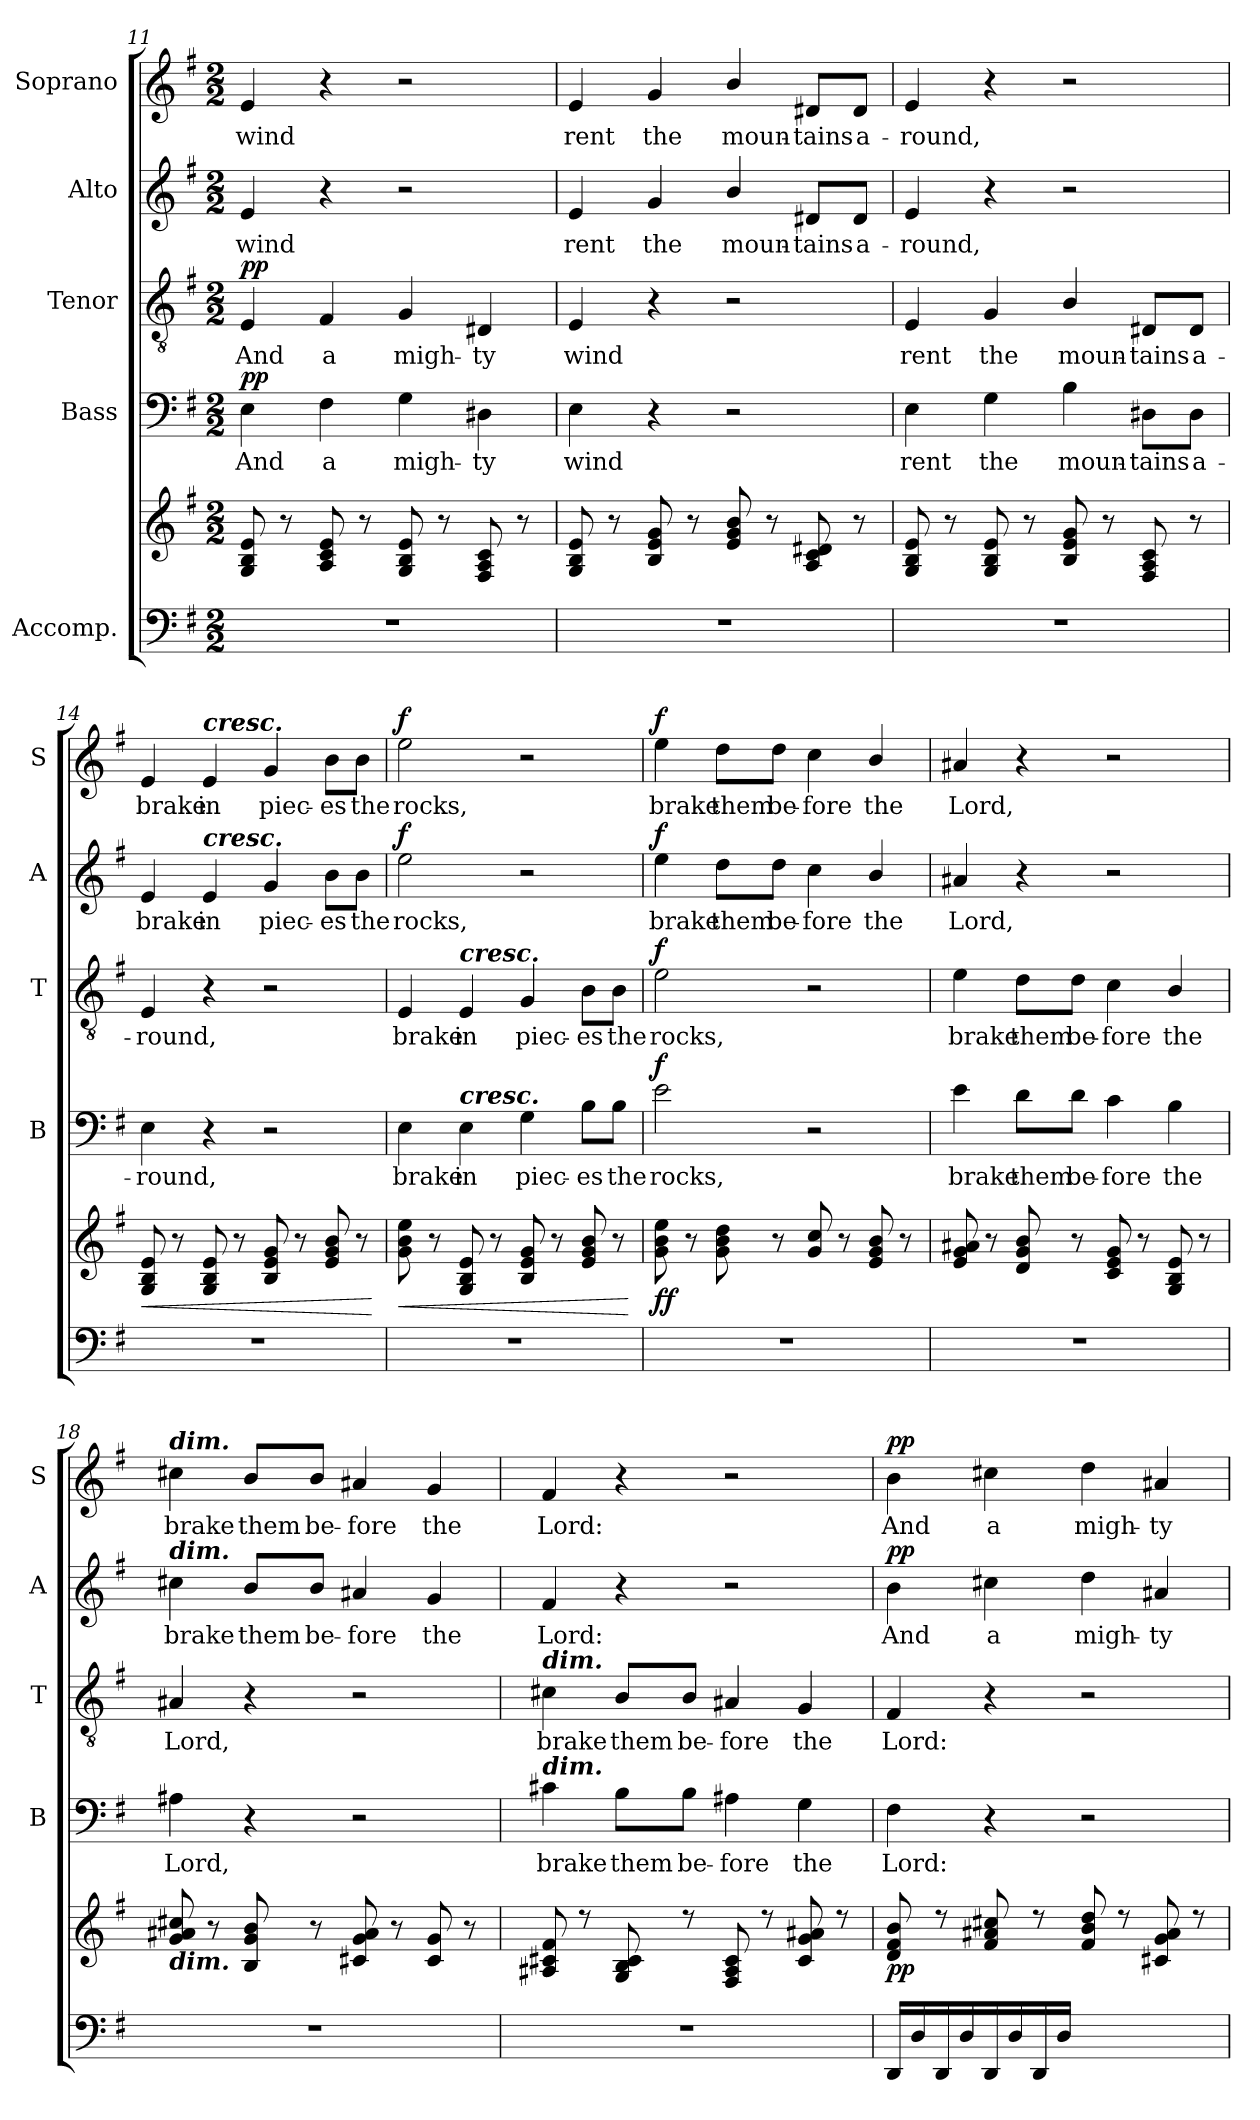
**kern	**kern	**dynam	**kern	**text	**dynam	**kern	**text	**dynam	**kern	**text	**dynam	**kern	**text	**dynam
*part5	*part5	*part5	*part4	*part4	*part4	*part3	*part3	*part3	*part2	*part2	*part2	*part1	*part1	*part1
*staff6	*staff5	*staff5/6	*staff4	*staff4	*staff4	*staff3	*staff3	*staff3	*staff2	*staff2	*staff2	*staff1	*staff1	*staff1
*I"Accomp.	*	*	*I"Bass	*	*	*I"Tenor	*	*	*I"Alto	*	*	*I"Soprano	*	*
*	*	*	*I'B	*	*	*I'T	*	*	*I'A	*	*	*I'S	*	*
*clefF4	*clefG2	*	*clefF4	*	*	*clefGv2	*	*	*clefG2	*	*	*clefG2	*	*
*k[f#]	*k[f#]	*	*k[f#]	*	*	*k[f#]	*	*	*k[f#]	*	*	*k[f#]	*	*
*G:	*G:	*	*G:	*	*	*G:	*	*	*G:	*	*	*G:	*	*
*M2/2	*M2/2	*	*M2/2	*	*	*M2/2	*	*	*M2/2	*	*	*M2/2	*	*
=11	=11	=11	=11	=11	=11	=11	=11	=11	=11	=11	=11	=11	=11	=11
!	!	!	!	!LO:LY:b	!LO:DY:b	!	!LO:LY:b	!LO:DY:b	!	!LO:LY:b	!	!	!LO:LY:b	!
1r	8G/ 8B/ 8e/	.	4E\	And	pp	4E/	And	pp	4e/	wind	.	4e/	wind	.
.	8r	.	.	.	.	.	.	.	.	.	.	.	.	.
!	!	!	!	!LO:LY:b	!	!	!LO:LY:b	!	!	!	!	!	!	!
.	8A/ 8c/ 8e/	.	4F#\	a	.	4F#/	a	.	4r	.	.	4r	.	.
.	8r	.	.	.	.	.	.	.	.	.	.	.	.	.
!	!	!	!	!LO:LY:b	!	!	!LO:LY:b	!	!	!	!	!	!	!
.	8G/ 8B/ 8e/	.	4G\	migh-	.	4G/	migh-	.	2r	.	.	2r	.	.
.	8r	.	.	.	.	.	.	.	.	.	.	.	.	.
!	!	!	!	!LO:LY:b	!	!	!LO:LY:b	!	!	!	!	!	!	!
.	8F#/ 8A/ 8c/	.	4D#X\	-ty	.	4D#X/	-ty	.	.	.	.	.	.	.
.	8r	.	.	.	.	.	.	.	.	.	.	.	.	.
=12	=12	=12	=12	=12	=12	=12	=12	=12	=12	=12	=12	=12	=12	=12
!	!	!	!	!LO:LY:b	!	!	!LO:LY:b	!	!	!LO:LY:b	!	!	!LO:LY:b	!
1r	8G/ 8B/ 8e/	.	4E\	wind	.	4E/	wind	.	4e/	rent	.	4e/	rent	.
.	8r	.	.	.	.	.	.	.	.	.	.	.	.	.
!	!	!	!	!	!	!	!	!	!	!LO:LY:b	!	!	!LO:LY:b	!
.	8B/ 8e/ 8g/	.	4r	.	.	4r	.	.	4g/	the	.	4g/	the	.
.	8r	.	.	.	.	.	.	.	.	.	.	.	.	.
!	!	!	!	!	!	!	!	!	!	!LO:LY:b	!	!	!LO:LY:b	!
.	8e/ 8g/ 8b/	.	2r	.	.	2r	.	.	4b/	moun-	.	4b/	moun-	.
.	8r	.	.	.	.	.	.	.	.	.	.	.	.	.
!	!	!	!	!	!	!	!	!	!	!LO:LY:b	!	!	!LO:LY:b	!
.	8A/ 8c/ 8d#/	.	.	.	.	.	.	.	8d#X/L	-tains	.	8d#X/L	-tains	.
!	!	!	!	!	!	!	!	!	!	!LO:LY:b	!	!	!LO:LY:b	!
.	8r	.	.	.	.	.	.	.	8d#/J	a-	.	8d#/J	a-	.
=13	=13	=13	=13	=13	=13	=13	=13	=13	=13	=13	=13	=13	=13	=13
!	!	!	!	!LO:LY:b	!	!	!LO:LY:b	!	!	!LO:LY:b	!	!	!LO:LY:b	!
1r	8G/ 8B/ 8e/	.	4E\	rent	.	4E/	rent	.	4e/	-round,	.	4e/	-round,	.
.	8r	.	.	.	.	.	.	.	.	.	.	.	.	.
!	!	!	!	!LO:LY:b	!	!	!LO:LY:b	!	!	!	!	!	!	!
.	8G/ 8B/ 8e/	.	4G\	the	.	4G/	the	.	4r	.	.	4r	.	.
.	8r	.	.	.	.	.	.	.	.	.	.	.	.	.
!	!	!	!	!LO:LY:b	!	!	!LO:LY:b	!	!	!	!	!	!	!
.	8B/ 8e/ 8g/	.	4B\	moun-	.	4B/	moun-	.	2r	.	.	2r	.	.
.	8r	.	.	.	.	.	.	.	.	.	.	.	.	.
!	!	!	!	!LO:LY:b	!	!	!LO:LY:b	!	!	!	!	!	!	!
.	8F#/ 8A/ 8c/	.	8D#X\L	-tains	.	8D#X/L	-tains	.	.	.	.	.	.	.
!	!	!	!	!LO:LY:b	!	!	!LO:LY:b	!	!	!	!	!	!	!
.	8r	.	8D#\J	a-	.	8D#/J	a-	.	.	.	.	.	.	.
=14	=14	=14	=14	=14	=14	=14	=14	=14	=14	=14	=14	=14	=14	=14
!	!	!LO:HP:b	!	!LO:LY:b	!	!	!LO:LY:b	!	!	!LO:LY:b	!	!	!LO:LY:b	!
1r	8G/ 8B/ 8e/	<	4E\	-round,	.	4E/	-round,	.	4e/	brake	.	4e/	brake	.
.	8r	.	.	.	.	.	.	.	.	.	.	.	.	.
!	!	!	!	!	!	!	!	!	!	!	!	!LO:TX:a:Bi:t=cresc.	!	!
!	!	!	!	!	!	!	!	!	!LO:TX:a:Bi:t=cresc.	!	!	!	!	!
!	!	!	!	!	!	!	!	!	!	!LO:LY:b	!	!	!LO:LY:b	!
.	8G/ 8B/ 8e/	.	4r	.	.	4r	.	.	4e/	in	.	4e/	in	.
.	8r	.	.	.	.	.	.	.	.	.	.	.	.	.
!	!	!	!	!	!	!	!	!	!	!LO:LY:b	!	!	!LO:LY:b	!
.	8B/ 8e/ 8g/	.	2r	.	.	2r	.	.	4g/	piec-	.	4g/	piec-	.
.	8r	.	.	.	.	.	.	.	.	.	.	.	.	.
!	!	!	!	!	!	!	!	!	!	!LO:LY:b	!	!	!LO:LY:b	!
.	8e/ 8g/ 8b/	.	.	.	.	.	.	.	8b\L	-es	.	8b\L	-es	.
!	!	!	!	!	!	!	!	!	!	!LO:LY:b	!	!	!LO:LY:b	!
.	8r	.	.	.	.	.	.	.	8b\J	the	.	8b\J	the	.
.	.	[	.	.	.	.	.	.	.	.	.	.	.	.
!!LO:LB:g=z
=15	=15	=15	=15	=15	=15	=15	=15	=15	=15	=15	=15	=15	=15	=15
!	!	!LO:HP:b	!	!LO:LY:b	!	!	!LO:LY:b	!	!	!LO:LY:b	!LO:DY:b	!	!LO:LY:b	!LO:DY:b
1r	8g\ 8b\ 8ee\	<	4E\	brake	.	4E/	brake	.	2ee\	rocks,	f	2ee\	rocks,	f
.	8r	.	.	.	.	.	.	.	.	.	.	.	.	.
!	!	!	!	!	!	!LO:TX:a:Bi:t=cresc.	!	!	!	!	!	!	!	!
!	!	!	!LO:TX:a:Bi:t=cresc.	!	!	!	!	!	!	!	!	!	!	!
!	!	!	!	!LO:LY:b	!	!	!LO:LY:b	!	!	!	!	!	!	!
.	8G/ 8B/ 8e/	.	4E\	in	.	4E/	in	.	.	.	.	.	.	.
.	8r	.	.	.	.	.	.	.	.	.	.	.	.	.
!	!	!	!	!LO:LY:b	!	!	!LO:LY:b	!	!	!	!	!	!	!
.	8B/ 8e/ 8g/	.	4G\	piec-	.	4G/	piec-	.	2r	.	.	2r	.	.
.	8r	.	.	.	.	.	.	.	.	.	.	.	.	.
!	!	!	!	!LO:LY:b	!	!	!LO:LY:b	!	!	!	!	!	!	!
.	8e/ 8g/ 8b/	.	8B\L	-es	.	8B\L	-es	.	.	.	.	.	.	.
!	!	!	!	!LO:LY:b	!	!	!LO:LY:b	!	!	!	!	!	!	!
.	8r	.	8B\J	the	.	8B\J	the	.	.	.	.	.	.	.
.	.	[	.	.	.	.	.	.	.	.	.	.	.	.
=16	=16	=16	=16	=16	=16	=16	=16	=16	=16	=16	=16	=16	=16	=16
!	!	!LO:DY:b	!	!LO:LY:b	!LO:DY:b	!	!LO:LY:b	!LO:DY:b	!	!LO:LY:b	!LO:DY:b	!	!LO:LY:b	!LO:DY:b
1r	8g\ 8b\ 8ee\	ff	2e\	rocks,	f	2e\	rocks,	f	4ee\	brake	f	4ee\	brake	f
.	8r	.	.	.	.	.	.	.	.	.	.	.	.	.
!	!	!	!	!	!	!	!	!	!	!LO:LY:b	!	!	!LO:LY:b	!
.	8g\ 8b\ 8dd\	.	.	.	.	.	.	.	8dd\L	them	.	8dd\L	them	.
!	!	!	!	!	!	!	!	!	!	!LO:LY:b	!	!	!LO:LY:b	!
.	8r	.	.	.	.	.	.	.	8dd\J	be-	.	8dd\J	be-	.
!	!	!	!	!	!	!	!	!	!	!LO:LY:b	!	!	!LO:LY:b	!
.	8g/ 8cc/	.	2r	.	.	2r	.	.	4cc\	-fore	.	4cc\	-fore	.
.	8r	.	.	.	.	.	.	.	.	.	.	.	.	.
!	!	!	!	!	!	!	!	!	!	!LO:LY:b	!	!	!LO:LY:b	!
.	8e/ 8g/ 8b/	.	.	.	.	.	.	.	4b/	the	.	4b/	the	.
.	8r	.	.	.	.	.	.	.	.	.	.	.	.	.
=17	=17	=17	=17	=17	=17	=17	=17	=17	=17	=17	=17	=17	=17	=17
!	!	!	!	!LO:LY:b	!	!	!LO:LY:b	!	!	!LO:LY:b	!	!	!LO:LY:b	!
1r	8e/ 8g/ 8a#/	.	4e\	brake	.	4e\	brake	.	4a#X/	Lord,	.	4a#X/	Lord,	.
.	8r	.	.	.	.	.	.	.	.	.	.	.	.	.
!	!	!	!	!LO:LY:b	!	!	!LO:LY:b	!	!	!	!	!	!	!
.	8d/ 8g/ 8b/	.	8d\L	them	.	8d\L	them	.	4r	.	.	4r	.	.
!	!	!	!	!LO:LY:b	!	!	!LO:LY:b	!	!	!	!	!	!	!
.	8r	.	8d\J	be-	.	8d\J	be-	.	.	.	.	.	.	.
!	!	!	!	!LO:LY:b	!	!	!LO:LY:b	!	!	!	!	!	!	!
.	8c/ 8e/ 8g/	.	4c\	-fore	.	4c\	-fore	.	2r	.	.	2r	.	.
.	8r	.	.	.	.	.	.	.	.	.	.	.	.	.
!	!	!	!	!LO:LY:b	!	!	!LO:LY:b	!	!	!	!	!	!	!
.	8G/ 8B/ 8e/	.	4B\	the	.	4B/	the	.	.	.	.	.	.	.
.	8r	.	.	.	.	.	.	.	.	.	.	.	.	.
=18	=18	=18	=18	=18	=18	=18	=18	=18	=18	=18	=18	=18	=18	=18
!	!	!	!	!	!	!	!	!	!	!	!	!LO:TX:a:Bi:t=dim.	!	!
!	!	!	!	!	!	!	!	!	!LO:TX:a:Bi:t=dim.	!	!	!	!	!
!	!LO:TX:b:Bi:t=dim.	!	!	!	!	!	!	!	!	!	!	!	!	!
!	!	!	!	!LO:LY:b	!	!	!LO:LY:b	!	!	!LO:LY:b	!	!	!LO:LY:b	!
1r	8g/ 8a#/ 8cc#/	.	4A#X\	Lord,	.	4A#X/	Lord,	.	4cc#X\	brake	.	4cc#X\	brake	.
.	8r	.	.	.	.	.	.	.	.	.	.	.	.	.
!	!	!	!	!	!	!	!	!	!	!LO:LY:b	!	!	!LO:LY:b	!
.	8B/ 8g/ 8b/	.	4r	.	.	4r	.	.	8b/L	them	.	8b/L	them	.
!	!	!	!	!	!	!	!	!	!	!LO:LY:b	!	!	!LO:LY:b	!
.	8r	.	.	.	.	.	.	.	8b/J	be-	.	8b/J	be-	.
!	!	!	!	!	!	!	!	!	!	!LO:LY:b	!	!	!LO:LY:b	!
.	8c#/ 8g/ 8a#/	.	2r	.	.	2r	.	.	4a#X/	-fore	.	4a#X/	-fore	.
.	8r	.	.	.	.	.	.	.	.	.	.	.	.	.
!	!	!	!	!	!	!	!	!	!	!LO:LY:b	!	!	!LO:LY:b	!
.	8c#/ 8g/	.	.	.	.	.	.	.	4g/	the	.	4g/	the	.
.	8r	.	.	.	.	.	.	.	.	.	.	.	.	.
!!LO:PB:g=z
=19	=19	=19	=19	=19	=19	=19	=19	=19	=19	=19	=19	=19	=19	=19
*	*^	*	*	*	*	*	*	*	*	*	*	*	*	*
!	!	!	!	!	!	!	!LO:TX:a:Bi:t=dim.	!	!	!	!	!	!	!	!
!	!	!	!	!LO:TX:a:Bi:t=dim.	!	!	!	!	!	!	!	!	!	!	!
!	!	!	!	!	!LO:LY:b	!	!	!LO:LY:b	!	!	!LO:LY:b	!	!	!LO:LY:b	!
1r	8A#/ 8c#/ 8f#/	1ryy	.	4c#X\	brake	.	4c#X\	brake	.	4f#/	Lord:	.	4f#/	Lord:	.
.	8r	.	.	.	.	.	.	.	.	.	.	.	.	.	.
!	!	!	!	!	!LO:LY:b	!	!	!LO:LY:b	!	!	!	!	!	!	!
.	8G/ 8B/ 8c#/	.	.	8B\L	them	.	8B/L	them	.	4r	.	.	4r	.	.
!	!	!	!	!	!LO:LY:b	!	!	!LO:LY:b	!	!	!	!	!	!	!
.	8r	.	.	8B\J	be-	.	8B/J	be-	.	.	.	.	.	.	.
!	!	!	!	!	!LO:LY:b	!	!	!LO:LY:b	!	!	!	!	!	!	!
.	8F#/ 8A#/ 8c#/	.	.	4A#X\	-fore	.	4A#X/	-fore	.	2r	.	.	2r	.	.
.	8r	.	.	.	.	.	.	.	.	.	.	.	.	.	.
!	!	!	!	!	!LO:LY:b	!	!	!LO:LY:b	!	!	!	!	!	!	!
.	8c#/ 8g/ 8a#/	.	.	4G\	the	.	4G/	the	.	.	.	.	.	.	.
.	8r	.	.	.	.	.	.	.	.	.	.	.	.	.	.
=20	=20	=20	=20	=20	=20	=20	=20	=20	=20	=20	=20	=20	=20	=20	=20
!	!	!	!LO:DY:b	!	!LO:LY:b	!	!	!LO:LY:b	!	!	!LO:LY:b	!LO:DY:b	!	!LO:LY:b	!LO:DY:b
16DD/LL	8d/ 8f#/ 8b/	1ryy	pp	4F#\	Lord:	.	4F#/	Lord:	.	4b\	And	pp	4b\	And	pp
16D/	.	.	.	.	.	.	.	.	.	.	.	.	.	.	.
16DD/	8r	.	.	.	.	.	.	.	.	.	.	.	.	.	.
16D/	.	.	.	.	.	.	.	.	.	.	.	.	.	.	.
!	!	!	!	!	!	!	!	!	!	!	!LO:LY:b	!	!	!LO:LY:b	!
16DD/	8f#/ 8a#X/ 8cc#X/	.	.	4r	.	.	4r	.	.	4cc#X\	a	.	4cc#X\	a	.
16D/	.	.	.	.	.	.	.	.	.	.	.	.	.	.	.
16DD/	8r	.	.	.	.	.	.	.	.	.	.	.	.	.	.
16D/JJ	.	.	.	.	.	.	.	.	.	.	.	.	.	.	.
!	!	!	!	!	!	!	!	!	!	!	!LO:LY:b	!	!	!LO:LY:b	!
2ryy	8f#/ 8b/ 8dd/	.	.	2r	.	.	2r	.	.	4dd\	migh-	.	4dd\	migh-	.
.	8r	.	.	.	.	.	.	.	.	.	.	.	.	.	.
!	!	!	!	!	!	!	!	!	!	!	!LO:LY:b	!	!	!LO:LY:b	!
.	8c#X/ 8g/ 8a#/	.	.	.	.	.	.	.	.	4a#X/	-ty	.	4a#X/	-ty	.
.	8r	.	.	.	.	.	.	.	.	.	.	.	.	.	.
*	*v	*v	*	*	*	*	*	*	*	*	*	*	*	*	*
=	=	=	=	=	=	=	=	=	=	=	=	=	=	=
*-	*-	*-	*-	*-	*-	*-	*-	*-	*-	*-	*-	*-	*-	*-
